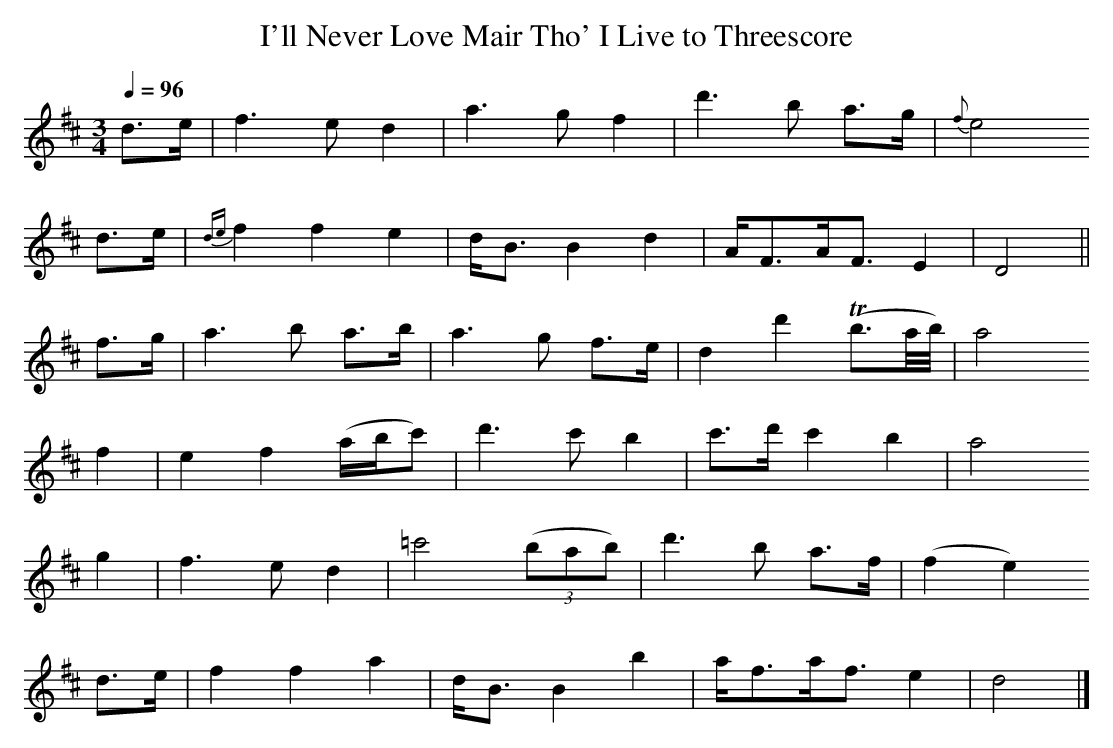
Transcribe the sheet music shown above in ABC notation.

X:1
T:I'll Never Love Mair Tho' I Live to Threescore
M:3/4
L:1/8
Q:1/4=96
K:D
d>e|    f3  e  d2     | a3   g   f2  |d'3     b   a>g       |{f}e4
d>e|{de}f2 f2  e2     | d<B B2   d2  |A<FA<F      E2        |   D4||
f>g|    a3  b  a>b    | a3   g   f>e |d2    d'2 (Tb3/a//b//)|   a4
f2 |    e2 f2 (a/b/c')| d'3  c'  b2  |c'>d' c'2   b2        |   a4
g2 |    f3  e  d2     |=c'4   (3(bab)|d'3     b   a>f       |  (f2e2)
d>e|    f2 f2  a2     | d<B B2   b2  |a<fa<f      e2        |   d4|]
